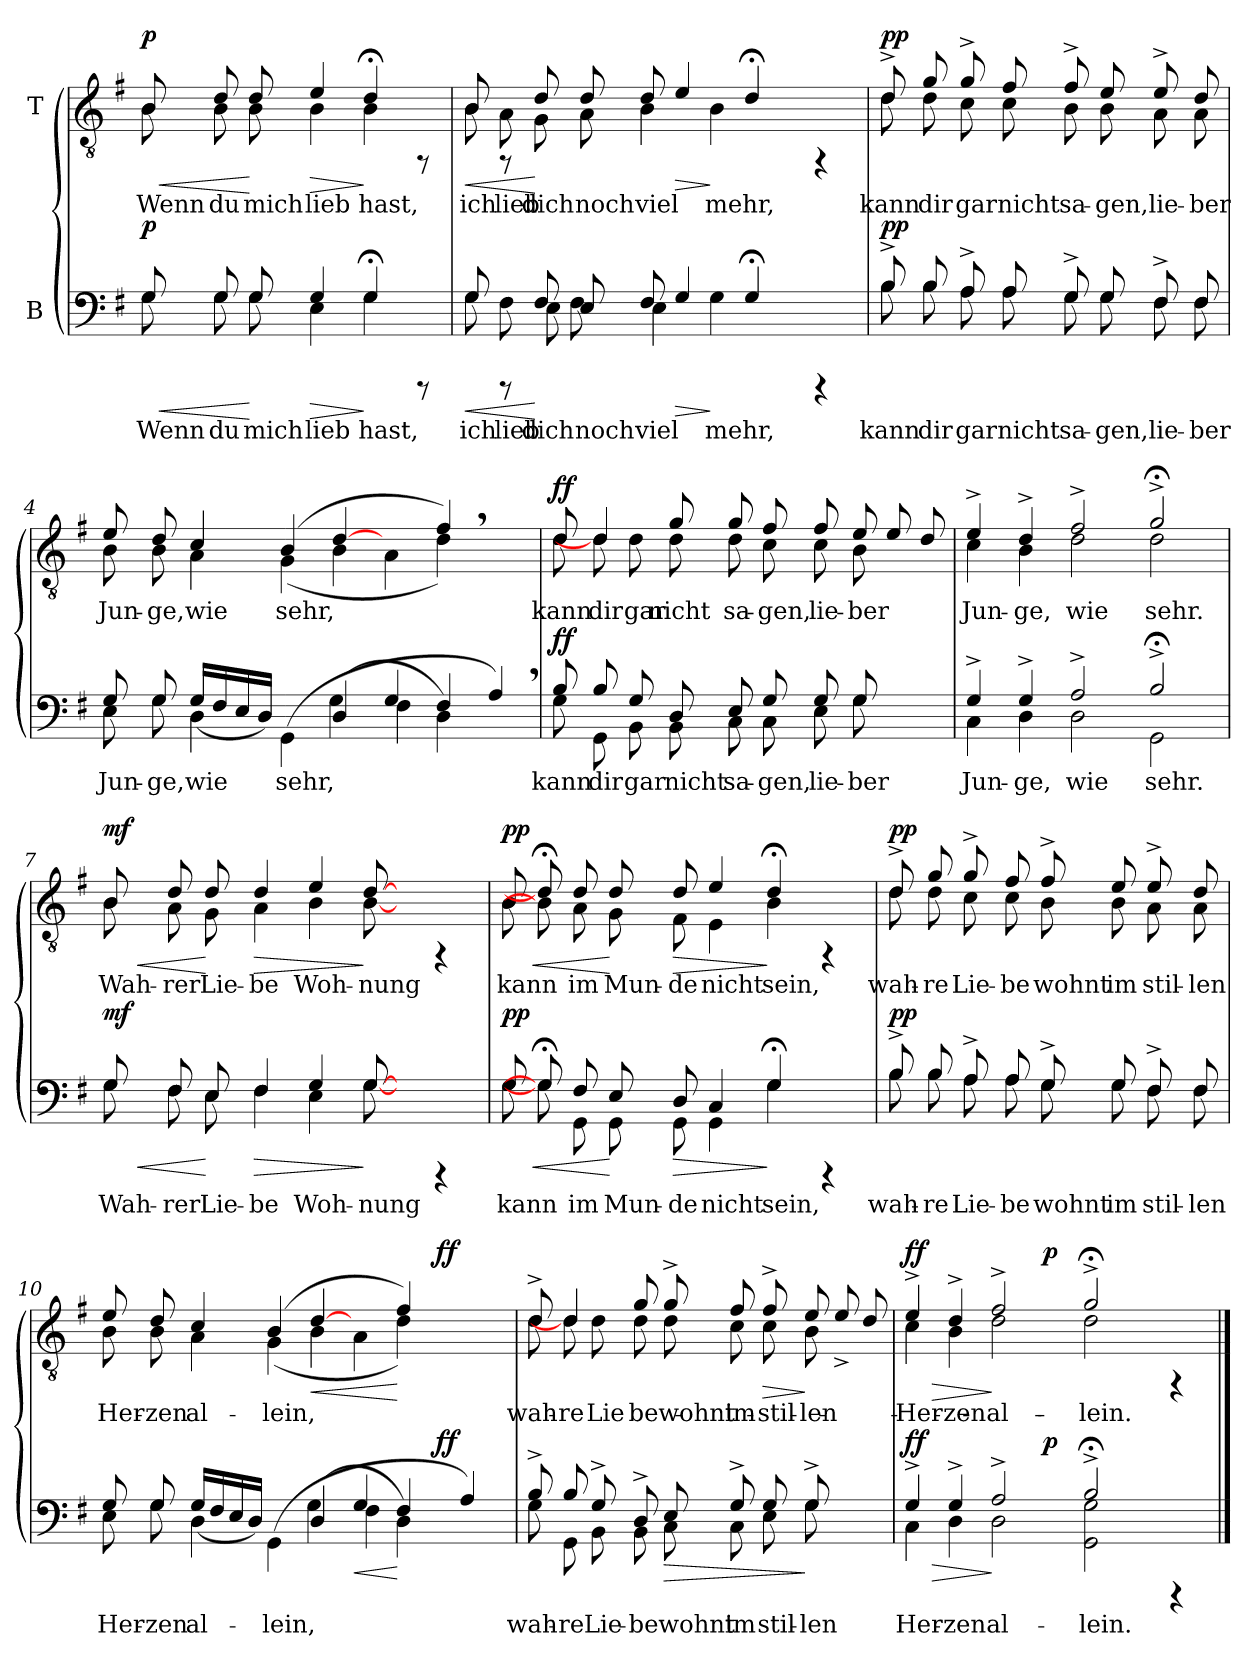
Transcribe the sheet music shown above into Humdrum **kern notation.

**kern	**text	**dynam	**kern	**text	**dynam
*part2	*part2	*part2	*part1	*part1	*part1
*staff2	*staff2	*staff2	*staff1	*staff1	*staff1
*I"B	*	*	*I"T	*	*
!!LO:PB:g=z
*stria5	*	*	*stria5	*	*
*clefF4	*	*	*clefGv2	*	*
*k[f#]	*	*	*k[f#]	*	*
*G:	*	*	*G:	*	*
=1	=1	=1	=1	=1	=1
!	!	!	!LO:TX:a:t=Recitativo e molto moderato	!	!
!	!LO:LY:b:cj	!LO:HP:b	!	!LO:LY:b:cj	!LO:HP:b
*^	*	*	*^	*	*
!	!	!	!LO:DY:n=1:a	!	!	!	!LO:DY:n=1:a
8G/	8G\	Wenn	< p	8B/	8B\	Wenn	< p
!	!	!LO:LY:b:cj	!	!	!	!LO:LY:b:cj	!
8G/	8G\	du	.	8d/	8B\	du	.
!	!	!LO:LY:b:cj	!	!	!	!LO:LY:b:cj	!
8G/	8G\	mich	[	8d/	8B\	mich	[
!	!	!LO:LY:b:cj	!LO:HP:b	!	!	!LO:LY:b:cj	!LO:HP:b
4G/	4E\	lieb	>	4e/	4B\	lieb	>
!	!	!LO:LY:b:cj	!	!	!	!LO:LY:b:cj	!
4G;</	4G\	hast,	]	4d;</	4B\	hast,	]
8rCCC	8ryy	.	.	8rFF	8ryy	.	.
=2	=2	=2	=2	=2	=2	=2	=2
!	!	!LO:LY:b:cj	!LO:HP:b	!	!	!LO:LY:b:cj	!LO:HP:b
8G/	8G\	ich	<	8B/	8B\	ich	<
!	!	!LO:LY:b:cj	!	!	!	!LO:LY:b:cj	!
8rCCC	8F#\	lieb	.	8rFF	8A\	lieb	.
!	!	!LO:LY:b:cj	!	!	!	!LO:LY:b:cj	!
8F#/	8E\	dich	[	8d/	8G\	dich	[
!	!	!LO:LY:b:cj	!	!	!	!LO:LY:b:cj	!
8E/	8F#\	noch	.	8d/	8A\	noch	.
!	!	!LO:LY:b:cj	!	!	!	!LO:LY:b:cj	!
8F#/	4E\	viel	.	8d/	4B\	viel	.
!	!	!	!LO:HP:b	!	!	!	!LO:HP:b
4G/	.	.	>	4e/	.	.	>
!	!	!LO:LY:b:cj	!	!	!	!LO:LY:b:cj	!
.	4G\	mehr,	]	.	4B\	mehr,	]
4G;</	.	.	.	4d;</	.	.	.
.	4.ryy	.	.	.	4.ryy	.	.
4rCCC	.	.	.	4rFF	.	.	.
=3	=3	=3	=3	=3	=3	=3	=3
!	!	!LO:LY:b:cj	!LO:DY:a	!	!	!LO:LY:b:cj	!LO:DY:a
8B^>/	8B\	kann	pp	8d^>/	8d\	kann	pp
!	!	!LO:LY:b:cj	!	!	!	!LO:LY:b:cj	!
8B/	8B\	dir	.	8g/	8d\	dir	.
!	!	!LO:LY:b:cj	!	!	!	!LO:LY:b:cj	!
8A^>/	8A\	gar	.	8g^>/	8c\	gar	.
!	!	!LO:LY:b:cj	!	!	!	!LO:LY:b:cj	!
8A/	8A\	nicht	.	8f#/	8c\	nicht	.
!	!	!LO:LY:b:cj	!	!	!	!LO:LY:b:cj	!
8G^>/	8G\	sa-	.	8f#^>/	8B\	sa-	.
!	!	!LO:LY:b:cj	!	!	!	!LO:LY:b:cj	!
8G/	8G\	-gen,	.	8e/	8B\	-gen,	.
!	!	!LO:LY:b:cj	!	!	!	!LO:LY:b:cj	!
8F#^>/	8F#\	lie-	.	8e^>/	8A\	lie-	.
!	!	!LO:LY:b:cj	!	!	!	!LO:LY:b:cj	!
8F#/	8F#\	-ber	.	8d/	8A\	-ber	.
!!LO:LB:g=z	!!
=4	=4	=4	=4	=4	=4	=4	=4
!	!	!LO:LY:b:cj	!	!	!	!LO:LY:b:cj	!
8G/	8E\	Jun-	.	8e/	8B\	Jun-	.
!	!	!LO:LY:b:cj	!	!	!	!LO:LY:b:cj	!
8G/	8G\	-ge,	.	8d/	8B\	-ge,	.
!	!	!LO:LY:b:cj	!	!	!	!LO:LY:b:cj	!
4D\	(>16G/L	wie	.	4c/	4A\	wie	.
!	!	!LO:LY:b:cj	!	!	!	!	!
.	16F#/	.	.	.	.	.	.
!	!	!LO:LY:b:cj	!	!	!	!	!
.	16E/	.	.	.	.	.	.
!	!	!LO:LY:b:cj	!	!	!	!	!
.	16D/J)	.	.	.	.	.	.
!	!	!LO:LY:b:cj	!	!	!	!LO:LY:b:cj	!
(<4GG\	4ryy	sehr,	.	(>4B/	(<4G\	sehr,	.
!	!	!LO:LY:b:cj	!	!	!	!LO:LY:b:cj	!
(>4D/	4G\	.	.	[4d/	4B\	.	.
!	!	!LO:LY:b:cj	!	!	!	!LO:LY:b:cj	!
4G/	4F#\	.	.	4A\	4ryy	.	.
!	!	!LO:LY:b:cj	!	!	!	!LO:LY:b:cj	!
4F#/	4D\)	.	.	4f#,</)	4d\)	.	.
4A,</)	4ryy	.	.	4ryy	4ryy	.	.
=5	=5	=5	=5	=5	=5	=5	=5
!	!	!LO:LY:b:cj	!LO:DY:a	!	!	!LO:LY:b:cj	!LO:DY:a
8B/	8G\	kann	ff	8d/	8d\	kann	ff
!	!	!LO:LY:b:cj	!	!	!	!LO:LY:b:cj	!
8B/	8GG\	dir	.	4d/]	8d\	dir	.
!	!	!LO:LY:b:cj	!	!	!	!LO:LY:b:cj	!
8G/	8BB\	gar	.	.	8d\	gar	.
!	!	!LO:LY:b:cj	!	!	!	!LO:LY:b:cj	!
8D/	8BB\	nicht	.	8g/	8d\	nicht	.
!	!	!LO:LY:b:cj	!	!	!	!LO:LY:b:cj	!
8E/	8C\	sa-	.	8g/	8d\	sa-	.
!	!	!LO:LY:b:cj	!	!	!	!LO:LY:b:cj	!
8G/	8C\	-gen,	.	8f#/	8c\	-gen,	.
!	!	!LO:LY:b:cj	!	!	!	!LO:LY:b:cj	!
8G/	8E\	lie-	.	8f#/	8c\	lie-	.
!	!	!LO:LY:b:cj	!	!	!	!LO:LY:b:cj	!
8G/	8G\	-ber	.	8e/	8B\	-ber	.
4ryy	4ryy	.	.	8e/	4ryy	.	.
.	.	.	.	8d/	.	.	.
=6	=6	=6	=6	=6	=6	=6	=6
!	!	!LO:LY:b:cj	!	!	!	!LO:LY:b:cj	!
4G^>/	4C\	Jun-	.	4e^>/	4c\	Jun-	.
!	!	!LO:LY:b:cj	!	!	!	!LO:LY:b:cj	!
4G^>/	4D\	-ge,	.	4d^>/	4B\	-ge,	.
!	!	!LO:LY:b:cj	!	!	!	!LO:LY:b:cj	!
2A^>/	2D\	wie	.	2f#^>/	2d\	wie	.
!	!	!LO:LY:b:cj	!	!	!	!LO:LY:b:cj	!
2B;<^>/	2GG\	sehr.	.	2g;<^>/	2d\	sehr.	.
!!LO:LB:g=z	!!
=7	=7	=7	=7	=7	=7	=7	=7
!	!	!LO:LY:b:cj	!LO:HP:b	!	!	!LO:LY:b:cj	!LO:HP:b
!	!	!	!LO:DY:n=1:a	!	!	!	!LO:DY:n=1:a
8G/	8G\	Wah-	< mf	8B/	8B\	Wah-	< mf
!	!	!LO:LY:b:cj	!	!	!	!LO:LY:b:cj	!
8F#/	8F#\	-rer	.	8d/	8A\	-rer	.
!	!	!LO:LY:b:cj	!	!	!	!LO:LY:b:cj	!
8E/	8E\	Lie-	[	8d/	8G\	Lie-	[
!	!	!LO:LY:b:cj	!LO:HP:b	!	!	!LO:LY:b:cj	!LO:HP:b
4F#/	4F#\	-be	>	4d/	4A\	-be	>
!	!	!LO:LY:b:cj	!	!	!	!LO:LY:b:cj	!
4G/	4E\	Woh-	.	4e/	4B\	Woh-	.
!	!	!LO:LY:b:cj	!	!	!	!LO:LY:b:cj	!
[8G/	[8G\	-nung	]	[8d/	[8B\	-nung	]
8ryy	4.ryy	.	.	8ryy	4.ryy	.	.
4rCCC	.	.	.	4rFF	.	.	.
=8	=8	=8	=8	=8	=8	=8	=8
!	!	!LO:LY:b:cj	!LO:HP:b	!	!	!LO:LY:b:cj	!LO:HP:b
!	!	!	!LO:DY:n=1:a	!	!	!	!LO:DY:n=1:a
8G/	8G\	kann	< pp	8B/	8B\	kann	< pp
8G;</]	8G\]	.	.	8d;</]	8B\]	.	.
!	!	!LO:LY:b:cj	!	!	!	!LO:LY:b:cj	!
8F#/	8GG\	im	.	8d/	8A\	im	.
!	!	!LO:LY:b:cj	!	!	!	!LO:LY:b:cj	!
8E/	8GG\	Mun-	[	8d/	8G\	Mun-	[
!	!	!LO:LY:b:cj	!LO:HP:b	!	!	!LO:LY:b:cj	!LO:HP:b
8D/	8GG\	-de	>	8d/	8F#\	-de	>
!	!	!LO:LY:b:cj	!	!	!	!LO:LY:b:cj	!
4C/	4GG\	nicht	.	4e/	4E\	nicht	.
!	!	!LO:LY:b:cj	!	!	!	!LO:LY:b:cj	!
4G;</	4G\	sein,	]	4d;</	4B\	sein,	]
4rCCC	4ryy	.	.	4rFF	4ryy	.	.
=9	=9	=9	=9	=9	=9	=9	=9
!	!	!LO:LY:b:cj	!LO:DY:a	!	!	!LO:LY:b:cj	!LO:DY:a
8B^>/	8B\	wah-	pp	8d^>/	8d\	wah-	pp
!	!	!LO:LY:b:cj	!	!	!	!LO:LY:b:cj	!
8B/	8B\	-re	.	8g/	8d\	-re	.
!	!	!LO:LY:b:cj	!	!	!	!LO:LY:b:cj	!
8A^>/	8A\	Lie-	.	8g^>/	8c\	Lie-	.
!	!	!LO:LY:b:cj	!	!	!	!LO:LY:b:cj	!
8A/	8A\	-be	.	8f#/	8c\	-be	.
!	!	!LO:LY:b:cj	!	!	!	!LO:LY:b:cj	!
8G^>/	8G\	wohnt	.	8f#^>/	8B\	wohnt	.
!	!	!LO:LY:b:cj	!	!	!	!LO:LY:b:cj	!
8G/	8G\	im	.	8e/	8B\	im	.
!	!	!LO:LY:b:cj	!	!	!	!LO:LY:b:cj	!
8F#^>/	8F#\	stil-	.	8e^>/	8A\	stil-	.
!	!	!LO:LY:b:cj	!	!	!	!LO:LY:b:cj	!
8F#/	8F#\	-len	.	8d/	8A\	-len	.
!!LO:LB:g=z
=10	=10	=10	=10	=10	=10	=10	=10
!	!	!LO:LY:b:cj	!	!	!	!LO:LY:b:cj	!
*	*^	*	*	*	*^	*	*
8G/	8E\	1ryy	Her-	.	8e/	8B\	1ryy	Her-	.
!	!	!	!LO:LY:b:cj	!	!	!	!	!LO:LY:b:cj	!
8G/	8G\	.	-zen	.	8d/	8B\	.	-zen	.
!	!	!	!LO:LY:b:cj	!	!	!	!	!LO:LY:b:cj	!
4D\	(>16G/L	.	al-	.	4c/	4A\	.	al-	.
!	!	!	!LO:LY:b:cj	!	!	!	!	!	!
.	16F#/	.	--	.	.	.	.	.	.
!	!	!	!LO:LY:b:cj	!	!	!	!	!	!
.	16E/	.	--	.	.	.	.	.	.
!	!	!	!LO:LY:b:cj	!	!	!	!	!	!
.	16D/J)	.	--	.	.	.	.	.	.
!	!	!	!LO:LY:b:cj	!	!	!	!	!LO:LY:b:cj	!
(<4GG\	4ryy	.	lein,	.	(>4B/	(<4G\	.	-lein,	.
!	!	!	!LO:LY:b:cj	!	!	!	!	!LO:LY:b:cj	!LO:HP:b
(>4D/	4G\	.	-	.	[4d/	4B\	.	.	<
!	!	!	!LO:LY:b:cj	!LO:HP:b	!	!	!	!LO:LY:b:cj	!
4G/	4F#\	4ryy	.	<	4A\	4ryy	4ryy	.	.
!	!	!	!LO:LY:b:cj	!	!	!	!	!LO:LY:b:cj	!
4F#/	4D\)	8ryy	.	[	4f#/)	4d\)	8ryy	.	[
.	.	32ryy	.	.	.	.	32ryy	.	.
!	!	!	!	!LO:DY:a	!	!	!	!	!LO:DY:a
.	.	4ryy	.	ff	.	.	4ryy	.	ff
4A/)	4ryy	.	.	.	4ryy	4ryy	.	.	.
.	.	16.ryy	.	.	.	.	16.ryy	.	.
=11	=11	=11	=11	=11	=11	=11	=11	=11	=11
!	!	!	!LO:LY:b:cj	!	!	!	!	!LO:LY:b:cj	!
*	*v	*v	*	*	*	*	*	*	*
*	*	*	*	*	*v	*v	*	*
8B^>/	8G\	wah-	.	8d^>/	8d\	wah-	.
!	!	!LO:LY:b:cj	!	!	!	!LO:LY:b:cj	!
8B/	8GG\	-re	.	4d/]	8d\	-re	.
!	!	!LO:LY:b:cj	!	!	!	!LO:LY:b:cj	!
8G^>/	8BB\	Lie-	.	.	8d\	Lie-	.
!	!	!LO:LY:b:cj	!	!	!	!LO:LY:b:cj	!
8D^>/	8BB\	-be	.	8g/	8d\	-be	.
!	!	!LO:LY:b:cj	!LO:HP:b	!	!	!LO:LY:b:cj	!
8E/	8C\	wohnt	>	8g^>/	8d\	wohnt	.
!	!	!LO:LY:b:cj	!	!	!	!LO:LY:b:cj	!
8G^>/	8C\	im	.	8f#/	8c\	im	.
!	!	!LO:LY:b:cj	!	!	!	!LO:LY:b:cj	!LO:HP:b
8G/	8E\	stil-	.	8f#^>/	8c\	stil-	>
!	!	!LO:LY:b:cj	!	!	!	!LO:LY:b:cj	!
8G^>/	8G\	-len	]	8e/	8B\	-len	]
4ryy	4ryy	.	.	8e^>/	4ryy	.	.
.	.	.	.	8d/	.	.	.
*v	*v	*	*	*	*	*	*
*	*	*	*v	*v	*	*
=12	=12	=12	=12	=12	=12
!	!LO:LY:b:cj	!LO:HP:b	!	!LO:LY:b:cj	!LO:HP:b
*^	*	*	*^	*	*
!	!	!	!LO:DY:n=1:a	!	!	!	!LO:DY:n=1:a
*	*^	*	*	*	*^	*	*
4G^>/	4C\	2ryy	Her-	> ff	4e^>/	4c\	2ryy	Her-	> ff
!	!	!	!LO:LY:b:cj	!	!	!	!	!LO:LY:b:cj	!
4G^>/	4D\	.	-zen	.	4d^>/	4B\	.	-zen	.
!	!	!	!LO:LY:b:cj	!	!	!	!	!LO:LY:b:cj	!
2A^>/	2D\	4ryy	al-	]	2f#^>/	2d\	4ryy	al-	]
.	.	64ryy	.	.	.	.	64ryy	.	.
!	!	!	!	!LO:DY:n=2:a	!	!	!	!	!LO:DY:n=2:a
.	.	2ryy	.	p	.	.	2ryy	.	p
!	!	!	!LO:LY:b:cj	!	!	!	!	!LO:LY:b:cj	!
2B;<^>/	2G\ 2GG\	.	-lein.	.	2g;<^>/	2d\	.	-lein.	.
.	.	4ryy	.	.	.	.	4ryy	.	.
4rCCC	4ryy	.	.	.	4rFF	4ryy	.	.	.
.	.	8...ryy	.	.	.	.	8...ryy	.	.
*v	*v	*v	*	*	*	*	*	*	*
*	*	*	*v	*v	*v	*	*
==	==	==	==	==	==
*-	*-	*-	*-	*-	*-
